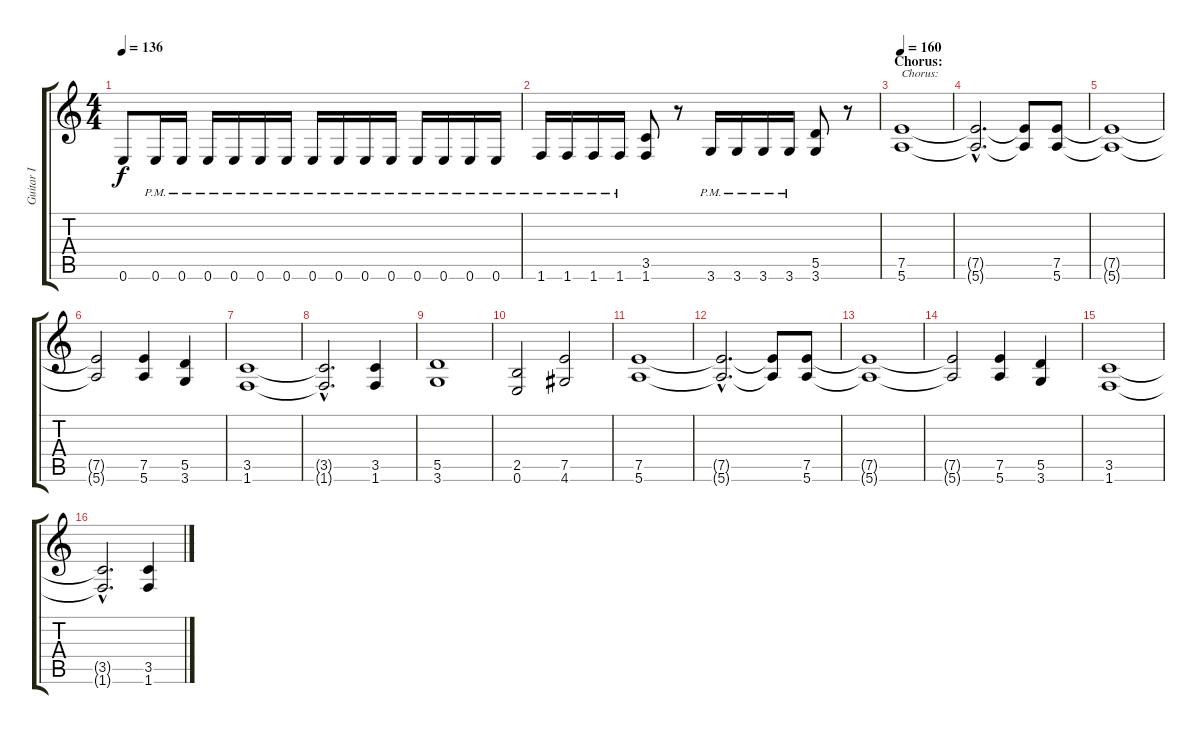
\track ("Guitar I" "Guitar I") {instrument distortionguitar}
\staff {score tabs}
\tuning (E4 B3 G3 D3 A2 E2) {hide}
\ts (4 4)
\tempo 136
\clef g2
\ks c
0.6{t}.8{dy f} 0.6{pm}.16 0.6{pm}.16 0.6{pm}.16 0.6{pm}.16 0.6{pm}.16 0.6{pm}.16 0.6{pm}.16 0.6{pm}.16 0.6{pm}.16 0.6{pm}.16 0.6{pm}.16 0.6{pm}.16 0.6{pm}.16 0.6{pm}.16 |
1.6{pm}.16 1.6{pm}.16 1.6{pm}.16 1.6{pm}.16 (3.5 1.6).8 r.8 3.6{pm}.16 3.6{pm}.16 3.6{pm}.16 3.6{pm}.16 (5.5 3.6).8 r.8 |
\section ("" "Chorus:")
\tempo 160
(7.5 5.6).1{txt "Chorus:"} |
(7.5{hac t} 5.6{hac t}).2{d} (7.5{t} 5.6{t}).8 (7.5 5.6).8 |
(7.5{t} 5.6{t}).1 |
(7.5{t} 5.6{t}).2 (7.5 5.6).4 (5.5 3.6).4 |
(3.5 1.6).1 |
(3.5{hac t} 1.6{hac t}).2{d} (3.5 1.6).4 |
(5.5 3.6).1 |
(2.5 0.6).2 (7.5 4.6).2 |
(7.5 5.6).1 |
(7.5{hac t} 5.6{hac t}).2{d} (7.5{t} 5.6{t}).8 (7.5 5.6).8 |
(7.5{t} 5.6{t}).1 |
(7.5{t} 5.6{t}).2 (7.5 5.6).4 (5.5 3.6).4 |
(3.5 1.6).1 |
(3.5{hac t} 1.6{hac t}).2{d} (3.5 1.6).4
